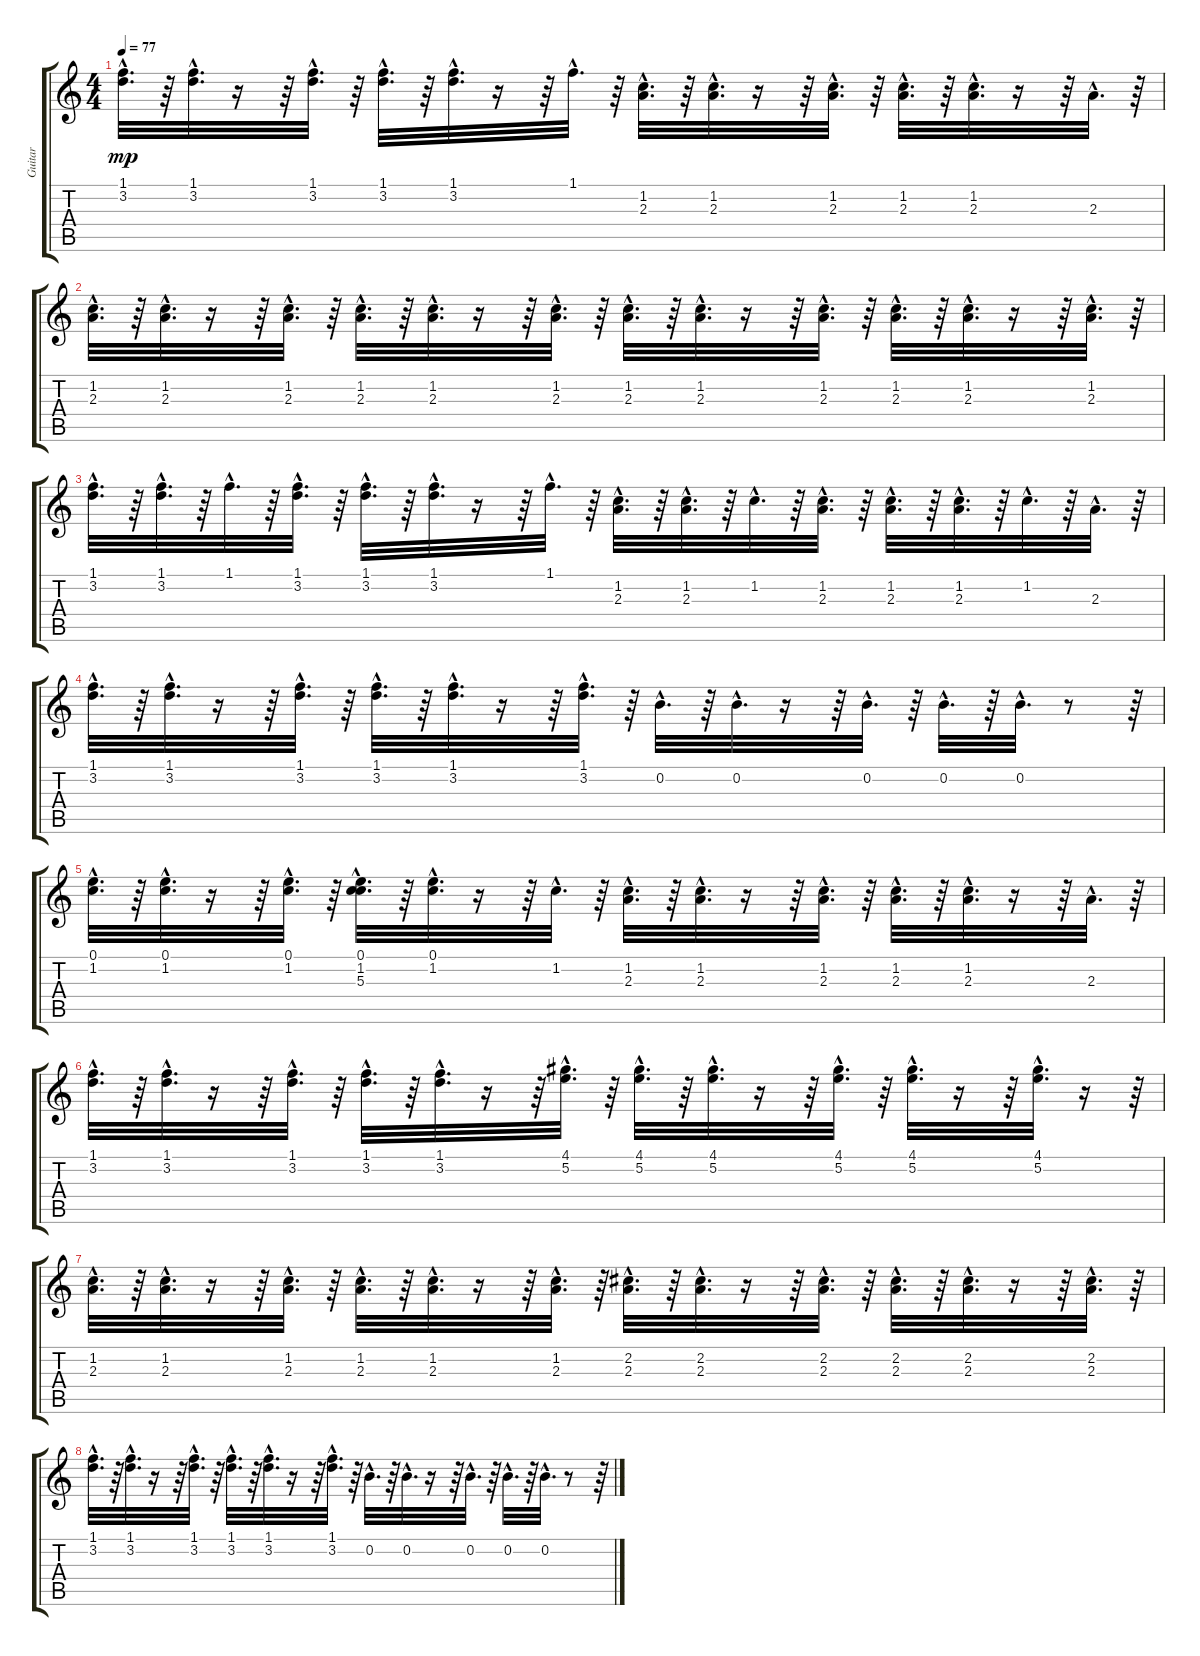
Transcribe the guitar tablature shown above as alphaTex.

\track ("Guitar" "Guitar") {instrument overdrivenguitar}
\staff {score tabs}
\tuning (E4 B3 G3 D3 A2 E2) {hide}
\ts (4 4)
\tempo 77
\clef g2
\ks c
(1.1{hac} 3.2{hac}).32{d dy mp} r.64 (1.1{hac} 3.2{hac}).32{d} r.16 r.64 (1.1{hac} 3.2{hac}).32{d} r.64 (1.1{hac} 3.2{hac}).32{d} r.64 (1.1{hac} 3.2{hac}).32{d} r.16 r.64 1.1{hac}.32{d} r.64 (1.2{hac} 2.3{hac}).32{d} r.64 (1.2{hac} 2.3{hac}).32{d} r.16 r.64 (1.2{hac} 2.3{hac}).32{d} r.64 (1.2{hac} 2.3{hac}).32{d} r.64 (1.2{hac} 2.3{hac}).32{d} r.16 r.64 2.3{hac}.32{d} r.64 |
(1.2{hac} 2.3{hac}).32{d} r.64 (1.2{hac} 2.3{hac}).32{d} r.16 r.64 (1.2{hac} 2.3{hac}).32{d} r.64 (1.2{hac} 2.3{hac}).32{d} r.64 (1.2{hac} 2.3{hac}).32{d} r.16 r.64 (1.2{hac} 2.3{hac}).32{d} r.64 (1.2{hac} 2.3{hac}).32{d} r.64 (1.2{hac} 2.3{hac}).32{d} r.16 r.64 (1.2{hac} 2.3{hac}).32{d} r.64 (1.2{hac} 2.3{hac}).32{d} r.64 (1.2{hac} 2.3{hac}).32{d} r.16 r.64 (1.2{hac} 2.3{hac}).32{d} r.64 |
(1.1{hac} 3.2{hac}).32{d} r.64 (1.1{hac} 3.2{hac}).32{d} r.64 1.1{hac}.32{d} r.64 (1.1{hac} 3.2{hac}).32{d} r.64 (1.1{hac} 3.2{hac}).32{d} r.64 (1.1{hac} 3.2{hac}).32{d} r.16 r.64 1.1{hac}.32{d} r.64 (1.2{hac} 2.3{hac}).32{d} r.64 (1.2{hac} 2.3{hac}).32{d} r.64 1.2{hac}.32{d} r.64 (1.2{hac} 2.3{hac}).32{d} r.64 (1.2{hac} 2.3{hac}).32{d} r.64 (1.2{hac} 2.3{hac}).32{d} r.64 1.2{hac}.32{d} r.64 2.3{hac}.32{d} r.64 |
(1.1{hac} 3.2{hac}).32{d} r.64 (1.1{hac} 3.2{hac}).32{d} r.16 r.64 (1.1{hac} 3.2{hac}).32{d} r.64 (1.1{hac} 3.2{hac}).32{d} r.64 (1.1{hac} 3.2{hac}).32{d} r.16 r.64 (1.1{hac} 3.2{hac}).32{d} r.64 0.2{hac}.32{d} r.64 0.2{hac}.32{d} r.16 r.64 0.2{hac}.32{d} r.64 0.2{hac}.32{d} r.64 0.2{hac}.32{d} r.8 r.64 |
(0.1{hac} 1.2{hac}).32{d} r.64 (0.1{hac} 1.2{hac}).32{d} r.16 r.64 (0.1{hac} 1.2{hac}).32{d} r.64 (0.1{hac} 1.2{hac} 5.3{hac}).32{d} r.64 (0.1{hac} 1.2{hac}).32{d} r.16 r.64 1.2{hac}.32{d} r.64 (1.2{hac} 2.3{hac}).32{d} r.64 (1.2{hac} 2.3{hac}).32{d} r.16 r.64 (1.2{hac} 2.3{hac}).32{d} r.64 (1.2{hac} 2.3{hac}).32{d} r.64 (1.2{hac} 2.3{hac}).32{d} r.16 r.64 2.3{hac}.32{d} r.64 |
(1.1{hac} 3.2{hac}).32{d} r.64 (1.1{hac} 3.2{hac}).32{d} r.16 r.64 (1.1{hac} 3.2{hac}).32{d} r.64 (1.1{hac} 3.2{hac}).32{d} r.64 (1.1{hac} 3.2{hac}).32{d} r.16 r.64 (4.1{hac} 5.2{hac}).32{d} r.64 (4.1{hac} 5.2{hac}).32{d} r.64 (4.1{hac} 5.2{hac}).32{d} r.16 r.64 (4.1{hac} 5.2{hac}).32{d} r.64 (4.1{hac} 5.2{hac}).32{d} r.16 r.64 (4.1{hac} 5.2{hac}).32{d} r.16 r.64 |
(1.2{hac} 2.3{hac}).32{d} r.64 (1.2{hac} 2.3{hac}).32{d} r.16 r.64 (1.2{hac} 2.3{hac}).32{d} r.64 (1.2{hac} 2.3{hac}).32{d} r.64 (1.2{hac} 2.3{hac}).32{d} r.16 r.64 (1.2{hac} 2.3{hac}).32{d} r.64 (2.2{hac} 2.3{hac}).32{d} r.64 (2.2{hac} 2.3{hac}).32{d} r.16 r.64 (2.2{hac} 2.3{hac}).32{d} r.64 (2.2{hac} 2.3{hac}).32{d} r.64 (2.2{hac} 2.3{hac}).32{d} r.16 r.64 (2.2{hac} 2.3{hac}).32{d} r.64 |
(1.1{hac} 3.2{hac}).32{d} r.64 (1.1{hac} 3.2{hac}).32{d} r.16 r.64 (1.1{hac} 3.2{hac}).32{d} r.64 (1.1{hac} 3.2{hac}).32{d} r.64 (1.1{hac} 3.2{hac}).32{d} r.16 r.64 (1.1{hac} 3.2{hac}).32{d} r.64 0.2{hac}.32{d} r.64 0.2{hac}.32{d} r.16 r.64 0.2{hac}.32{d} r.64 0.2{hac}.32{d} r.64 0.2{hac}.32{d} r.8 r.64
